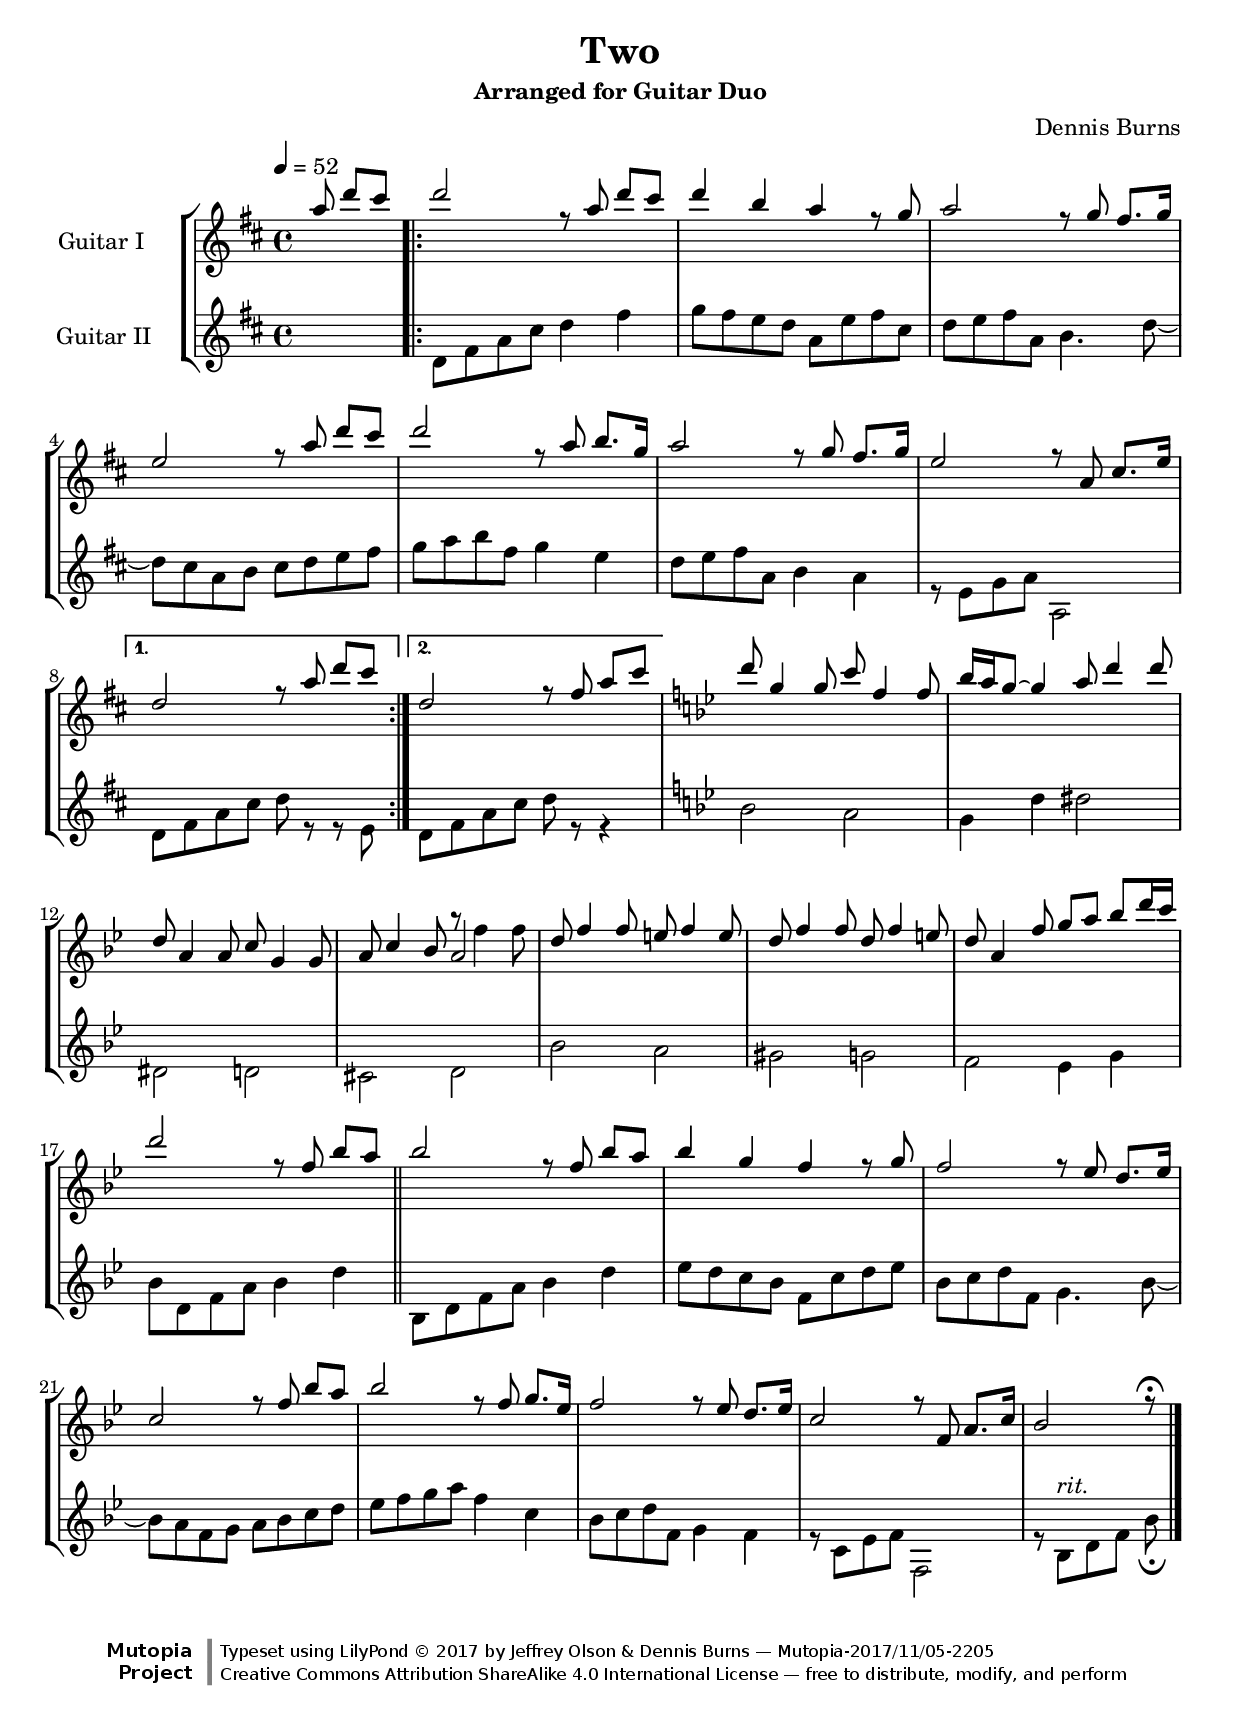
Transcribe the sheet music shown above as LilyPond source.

\version "2.18.2"

% A recording of Dennis Burns playing this song is on track 11
% of the album “A Rose on the Lake”, © 2005 Bolder Sounds.

\header {
 title = "Two"
 subtitle = \markup { \smaller "Arranged for Guitar Duo" }
 composer = "Dennis Burns" % b.1959
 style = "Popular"
 date = "1990"
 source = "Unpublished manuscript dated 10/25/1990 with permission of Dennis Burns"
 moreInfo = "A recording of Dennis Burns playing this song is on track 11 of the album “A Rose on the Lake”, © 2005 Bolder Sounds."
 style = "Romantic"
 mytagline = ##f

 %            o_
 %       (\___\/_____/)
 %  ~ ~ ~ ~ ~ / ~ ~ ~ ~ ~ ~ ~
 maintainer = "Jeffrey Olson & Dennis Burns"
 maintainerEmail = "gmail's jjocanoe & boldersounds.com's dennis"
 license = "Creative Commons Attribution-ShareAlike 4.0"

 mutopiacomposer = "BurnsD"
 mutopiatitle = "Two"
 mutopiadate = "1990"
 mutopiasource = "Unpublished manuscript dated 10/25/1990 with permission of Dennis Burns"
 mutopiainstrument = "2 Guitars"

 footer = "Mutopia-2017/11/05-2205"
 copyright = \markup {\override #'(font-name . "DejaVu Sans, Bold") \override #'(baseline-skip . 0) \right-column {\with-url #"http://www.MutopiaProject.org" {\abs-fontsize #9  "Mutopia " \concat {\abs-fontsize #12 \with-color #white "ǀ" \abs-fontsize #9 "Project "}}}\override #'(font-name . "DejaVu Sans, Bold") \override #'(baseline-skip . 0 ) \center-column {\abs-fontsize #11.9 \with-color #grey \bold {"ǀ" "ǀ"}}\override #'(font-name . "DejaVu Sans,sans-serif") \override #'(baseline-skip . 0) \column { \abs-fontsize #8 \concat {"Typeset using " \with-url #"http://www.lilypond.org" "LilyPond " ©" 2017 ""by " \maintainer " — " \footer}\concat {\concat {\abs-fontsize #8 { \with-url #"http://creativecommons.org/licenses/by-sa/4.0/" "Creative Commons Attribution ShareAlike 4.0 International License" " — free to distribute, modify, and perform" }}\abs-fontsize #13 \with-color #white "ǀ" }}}
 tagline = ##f
}

\paper{
  %page-count = #1
  %#(set-paper-size "a4")      %uncomment to test specific paper size
  %#(set-paper-size "letter")  %uncomment to test specific paper size
  indent = \indent + 8\mm
  top-margin = 8\mm
  bottom-margin = 8\mm
  ragged-last-bottom = ##f
  print-first-page-number = ##f
  evenHeaderMarkup = \oddHeaderMarkup % so all page numbers to right
  oddFooterMarkup = \markup { \column {
      \fill-line { \on-the-fly #first-page \column { \vspace #1 \fromproperty #'header:copyright } }
      \fill-line { \on-the-fly #last-page \fromproperty #'header:mytagline }
    }
  }
  evenFooterMarkup = \oddFooterMarkup
}


% guitar neck position indicators
pI    = ^\markup { "I" }
pII   = ^\markup { "II" }
pIII  = ^\markup { "III" }
pIV   = ^\markup { "IV" }
pV    = ^\markup { "V" }
pVI   = ^\markup { "VI" }
pVII  = ^\markup { "VII" }
pVIII = ^\markup { "VIII" }
pIX   = ^\markup { "IX" }
pX    = ^\markup { "X" }
pXI   = ^\markup { "XI" }
pXII  = ^\markup { "XII" }
pXIII = ^\markup { "XIII" }
pXVI  = ^\markup { "XVI" }

% parenthetic position reminders
ppI    = ^\markup { "(I)" }
ppII   = ^\markup { "(II)" }
ppIII  = ^\markup { "(III)" }
ppIV   = ^\markup { "(IV)" }
ppV    = ^\markup { "(V)" }
ppVI   = ^\markup { "(VI)" }
ppVII  = ^\markup { "(VII)" }
ppVIII = ^\markup { "(VIII)" }
ppIX   = ^\markup { "(IX)" }
ppX    = ^\markup { "(X)" }
ppXI   = ^\markup { "(XI)" }
ppXII  = ^\markup { "(XII)" }
ppXIII = ^\markup { "(XIII)" }

% large barre
BpI    = ^\markup { "B_I" }
BpII   = ^\markup { "B_II" }
BpIII  = ^\markup { "B_III" }
BpIV   = ^\markup { "B_IV" }
BpV    = ^\markup { "B_V" }
BpVI   = ^\markup { "B_VI" }
BpVII  = ^\markup { "B_VII" }
BpVIII = ^\markup { "B_VIII" }
BpIX   = ^\markup { "B_IX" }
BpX    = ^\markup { "B_X" }
BpXI   = ^\markup { "B_XI" }
BpXII  = ^\markup { "B_XII" }

% small barre
bpI    = ^\markup { "b_I" }
bpII   = ^\markup { "b_II" }
bpIII  = ^\markup { "b_III" }
bpIV   = ^\markup { "b_IV" }
bpV    = ^\markup { "b_V" }
bpVI   = ^\markup { "b_VI" }
bpVII  = ^\markup { "b_VII" }
bpVIII = ^\markup { "b_VIII" }
bpIX   = ^\markup { "b_IX" }
bpX    = ^\markup { "b_X" }
bpXI   = ^\markup { "b_XI" }
bpXII  = ^\markup { "b_XII" }

% parenthetic small barre
bppI    = ^\markup { "(b_I)" }
bppIII  = ^\markup { "(b_III)" }

% left hand fingering locations
fingerLeft   = \set fingeringOrientations = #'(left)
fingerRight  = \set fingeringOrientations = #'(right)
fingerUp     = \set fingeringOrientations = #'(up)
fingerDown   = \set fingeringOrientations = #'(down)
fingerUpDown = \set fingeringOrientations = #'(up down)
fingerInStaff  = \override Fingering.staff-padding = #'()
fingerOutStaff = \revert Fingering.staff-padding

% right hand fingers
P = \rightHandFinger #1
I = \rightHandFinger #2
M = \rightHandFinger #3
A = \rightHandFinger #4

% right hand fingering locations
rhUp    = \set strokeFingerOrientations = #'(up)
rhDown  = \set strokeFingerOrientations = #'(down)
rhLeft  = \set strokeFingerOrientations = #'(left)
rhRight = \set strokeFingerOrientations = #'(right)

% string number locations
stringUp    = \set stringNumberOrientations = #'(up)
stringDown  = \set stringNumberOrientations = #'(down)
stringLeft  = \set stringNumberOrientations = #'(left)
stringRight = \set stringNumberOrientations = #'(right)

% harmonics
headHarmonic = \override Staff.NoteHead.style = #'harmonic
headRevert = \revert Staff.NoteHead.style

%high notes
hiE   = ^\markup{ \smaller E}
hiF   = ^\markup{ \smaller F}
hiFis = ^\markup{ \smaller \concat{ F \super \sharp }}
hiG   = ^\markup{ \smaller G}
hiGis = ^\markup{ \smaller \concat{ G \super \sharp }}
hiAes = ^\markup{ \smaller \concat{ A \super \flat }}
hiA   = ^\markup{ \smaller A}
hiBes = ^\markup{ \smaller \concat{ B \super \flat }}
hiB   = ^\markup{ \smaller B}

% tuplets
hideTupletNumber = \override TupletNumber.stencil = ##f
unhideTupletNumber = \revert TupletNumber.stencil
hideTupletBracket = \override TupletBracket.bracket-visibility = ##f

% stems
longStem = \override Stem.details.beamed-lengths = #'(5)
shortStem = \override Stem.details.beamed-lengths = #'(3)
revertStemLength = \revert Stem.details.beamed-lengths

rit = \markup { \italic "rit." }

% from snippets + dashed line
onOneString =
#(define-music-function (parser location strA) (string?)
   #{
     \override TextSpanner.direction = #UP
     \override TextSpanner.style = #'dashed-line
     \override TextSpanner.dash-fraction = #.5
     \override TextSpanner.dash-period = #2.0
     \override TextSpanner.font-size = #-5
     \override TextSpanner.bound-details.left.stencil-align-dir-y = #CENTER
     \override TextSpanner.bound-details.left.text =
       \markup  { \circle \number #strA }
   #})

upperInstrument = \markup{ "Guitar I   " }
upperVoice = \transpose c c' {
  % within this body, c will show as middle C on a guitar staff
  \mergeDifferentlyHeadedOn
  \mergeDifferentlyDottedOn
  \fingerLeft
  \stringDown
  \tempo 4 = 52

  \key d \major
  \partial 4. { a'8 d''[ cis''] } | %0
  \repeat volta 2 {
    d''2 r8 a' d''[ cis''] | %1
    d''4 b' a' r8 g' | %2
    a'2 r8 g' fis'8. g'16 | %3
    e'2 r8 a' d''[ cis''] | %4
    d''2 r8 a' b'8.[ g'16] | %5
    a'2 r8 g' fis'8. g'16 | %6
    e'2 r8 a cis'8. e'16 | %7
  }
  \alternative {
    { d'2 r8 a' d''[ cis''] } %8
    { d'2 r8 fis' a'[ cis''] } %8
  }

  \key g \minor
  d''8 g'4 g'8 c'' f'4 f'8| %9
  bes'16 a' g'8~ g'4 a'8 d''4 d''8 | %10
  d'8 a4 a8 c' g4 g8 | %11
  << {
    a8 c'4 bes8 a2
  } \\ {
    s2 a'8\rest f'4 f'8
  } >> | %12
  d'8 f'4 f'8 e' f'4 e'8 | %13
  d'8 f'4 f'8 d' f'4 e'8 | %14
  d'8 a4 f'8 g' a' bes' d''16 c'' | %15
  d''2 r8 f' bes'[ a'] \bar "||" %16
  bes'2 r8 f' bes'[ a'] | %17
  bes'4 g' f' r8 g' | %18
  f'2 r8 ees'8 d'8. ees'16 | %19
  c'2 r8 f' bes'[ a'] | %20
  bes'2 r8 f' g'8.[ ees'16] | %21
  f'2 r8 ees' d'8. ees'16 | %22
  c'2 r8 f8 a8. c'16 | %23
  bes2 r8\fermata \bar "|." %24
}


  %<< {
  %} \\ {
  %} >>

lowerInstrument = \markup{ "Guitar II  " }
lowerVoice = \transpose c c' {
  % within this body, c will show as middle C on a guitar staff
  \mergeDifferentlyHeadedOn
  \mergeDifferentlyDottedOn
  \fingerLeft
  \stringDown
  \key d \major
  \partial 4. { s4. } | %0
  \repeat volta 2 {
    d8 fis a cis' d'4 fis' | %1
    g'8 fis' e' d' a e' fis' cis' | %2
    d'8 e' fis' a b4. d'8~ | %3
    d'8 cis' a b  cis' d' e' fis' | %4
    g'8 a' b' fis' g'4 e' | %5
    d'8 e' fis' a b4 a | %6
    r8 e g a a,2 | %7
  }
  \alternative {
    { d8 fis a cis' d' r r e } %8
    { d8 fis a cis' d' r r4 } %8
  }

  \key g \minor
  bes2 a | %9
  g4 d' dis'2 | %10
  dis2 d | %11
  cis2 d | %12
  bes2 a | %13
  gis2 g | %14
  f2 ees4 g | %15
  bes8 d f a bes4 d' | %16
  bes,8 d f a bes4 d' | %17
  ees'8 d' c' bes  f c' d' ees' | %18
  bes8 c' d' f g4. bes8~ | %19
  bes8 a f g  a bes c' d' | %20
  ees'8 f' g' a' f'4 c' | %21
  bes8 c' d' f g4 f | %22
  r8 c ees f f,2 | %23
  r8 bes,^\rit d f bes\fermata \bar "|." %24
}


\score {
  \context StaffGroup <<
    \context Staff = "up" \with { instrumentName = \upperInstrument } <<
      \set Staff.midiInstrument = #"acoustic grand"
      \clef "treble"
      \context Voice = "1" { \voiceOne \upperVoice }
     >>
    \context Staff = "dn" \with { instrumentName = \lowerInstrument } <<
      \set Staff.midiInstrument = #"acoustic grand"
      \clef "treble"
      \context Voice = "2" { \voiceTwo \lowerVoice }
     >>
  >>
  \layout { }
  \midi {
    \transposition c % guitar plays octave lower than written
  }
}
